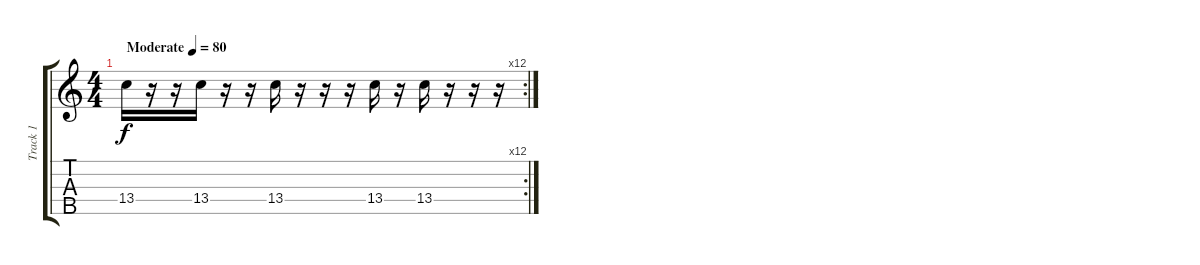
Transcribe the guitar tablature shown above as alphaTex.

\track ("Track 1" "Track 1") {instrument electricguitarclean}
\staff {score tabs}
\tuning (D4 A3 E3 B2 Gb2) {hide}
\rc 12
\ts (4 4)
\tempo (80 "Moderate")
\clef g2
\ks c
13.4.16{dy f instrument electricguitarclean} r.16 r.16 13.4.16 r.16 r.16 13.4.16 r.16 r.16 r.16 13.4.16 r.16 13.4.16 r.16 r.16 r.16
